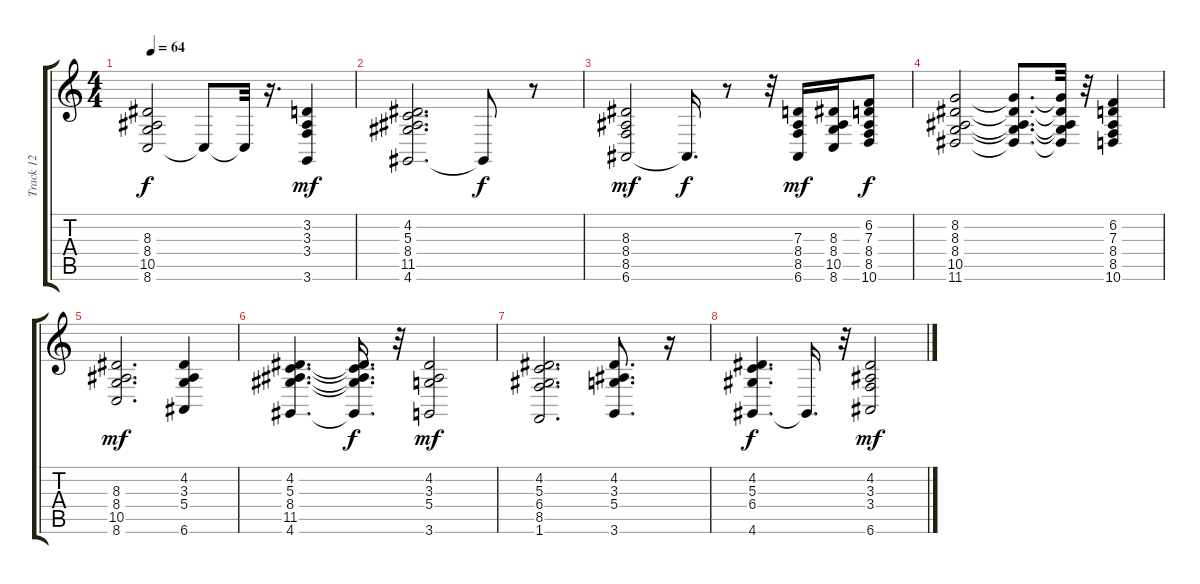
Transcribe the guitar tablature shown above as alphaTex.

\track ("Track 12" "Track 12") {instrument acousticgrandpiano}
\staff {score tabs}
\tuning (E4 B3 G3 D3 A2 E2) {hide}
\ts (4 4)
\tempo 64
\clef g2
\ks c
(8.3 8.4 10.5 8.6).2{dy f} 8.6{t}.8 8.6{t}.32 r.16{d} (3.2 3.3 3.4 3.6).4{dy mf} |
(4.2 5.3 8.4 11.5 4.6).2{d} 4.6{t}.8{dy f} r.8 |
(8.3 8.4 8.5 6.6).2{dy mf} 6.6{t}.16{d dy f} r.8 r.32 (7.3 8.4 8.5 6.6).16{dy mf} (8.3 8.4 10.5 8.6).16 (6.2 7.3 8.4 8.5 10.6).8{dy f} |
(8.2 8.3 8.4 10.5 11.6).2 (8.2{t} 8.3{t} 8.4{t} 10.5{t} 11.6{t}).8{d} (8.2{t} 8.3{t} 8.4{t} 10.5{t} 11.6{t}).32 r.32 (6.2 7.3 8.4 8.5 10.6).4 |
(8.3 8.4 10.5 8.6).2{d dy mf} (4.2 3.3 5.4 6.6).4 |
(4.2 5.3 8.4 11.5 4.6).4{d} (4.2{t} 5.3{t} 8.4{t} 11.5{t} 4.6{t}).16{d dy f} r.32 (4.2 3.3 5.4 3.6).2{dy mf} |
(4.2 5.3 6.4 8.5 1.6).2{d} (4.2 3.3 5.4 3.6).8{d} r.16 |
(4.2 5.3 6.4 4.6).4{d dy f} 4.6{t}.16{d} r.32 (4.2 3.3 3.4 6.6).2{dy mf}
